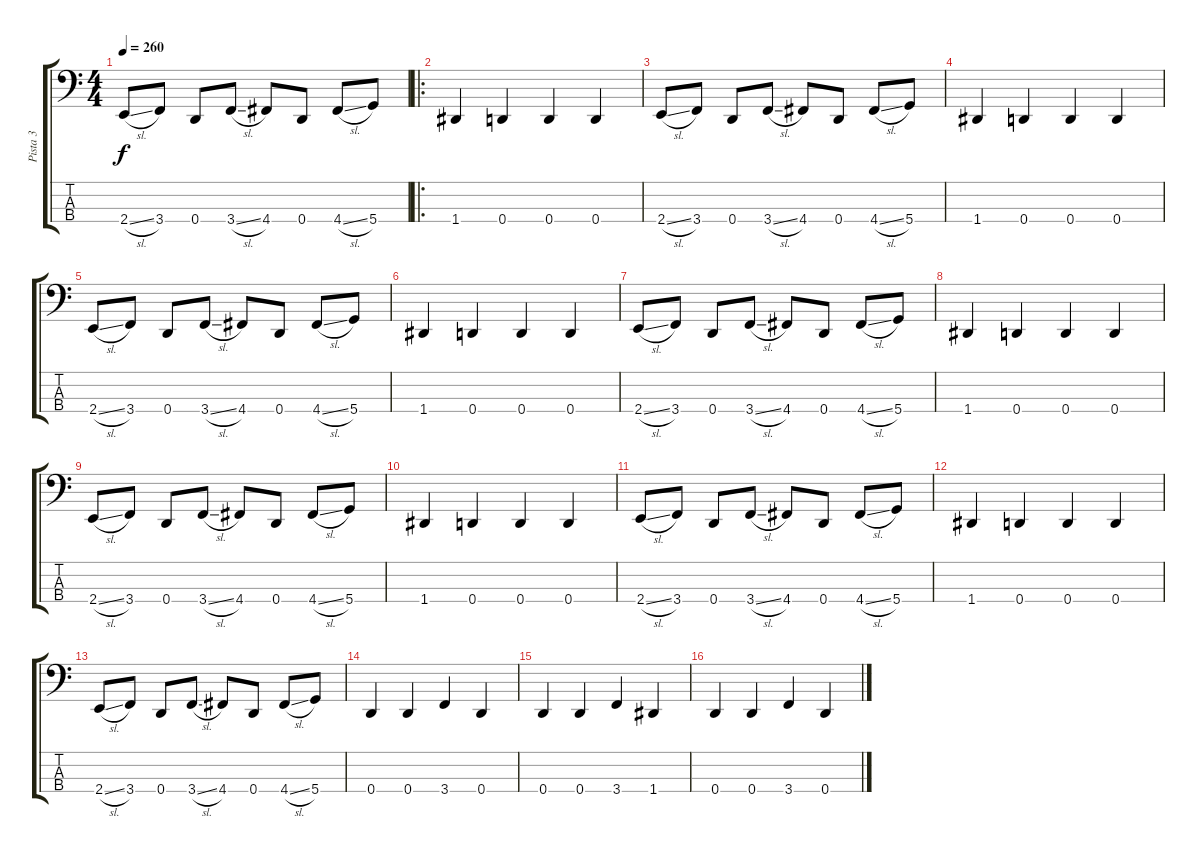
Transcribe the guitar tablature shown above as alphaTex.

\track ("Pista 3" "Pista 3") {instrument electricbassfinger}
\staff {score tabs}
\tuning (F2 C2 G1 D1) {hide}
\ts (4 4)
\tempo 260
\clef f4
\ks c
2.4{sl}.8{dy f} 3.4.8 0.4.8 3.4{sl}.8 4.4.8 0.4.8 4.4{sl}.8 5.4.8 |
\ro
1.4.4 0.4.4 0.4.4 0.4.4 |
2.4{sl}.8 3.4.8 0.4.8 3.4{sl}.8 4.4.8 0.4.8 4.4{sl}.8 5.4.8 |
1.4.4 0.4.4 0.4.4 0.4.4 |
2.4{sl}.8 3.4.8 0.4.8 3.4{sl}.8 4.4.8 0.4.8 4.4{sl}.8 5.4.8 |
1.4.4 0.4.4 0.4.4 0.4.4 |
2.4{sl}.8 3.4.8 0.4.8 3.4{sl}.8 4.4.8 0.4.8 4.4{sl}.8 5.4.8 |
1.4.4 0.4.4 0.4.4 0.4.4 |
2.4{sl}.8 3.4.8 0.4.8 3.4{sl}.8 4.4.8 0.4.8 4.4{sl}.8 5.4.8 |
1.4.4 0.4.4 0.4.4 0.4.4 |
2.4{sl}.8 3.4.8 0.4.8 3.4{sl}.8 4.4.8 0.4.8 4.4{sl}.8 5.4.8 |
1.4.4 0.4.4 0.4.4 0.4.4 |
2.4{sl}.8 3.4.8 0.4.8 3.4{sl}.8 4.4.8 0.4.8 4.4{sl}.8 5.4.8 |
0.4.4 0.4.4 3.4.4 0.4.4 |
0.4.4 0.4.4 3.4.4 1.4.4 |
0.4.4 0.4.4 3.4.4 0.4.4
